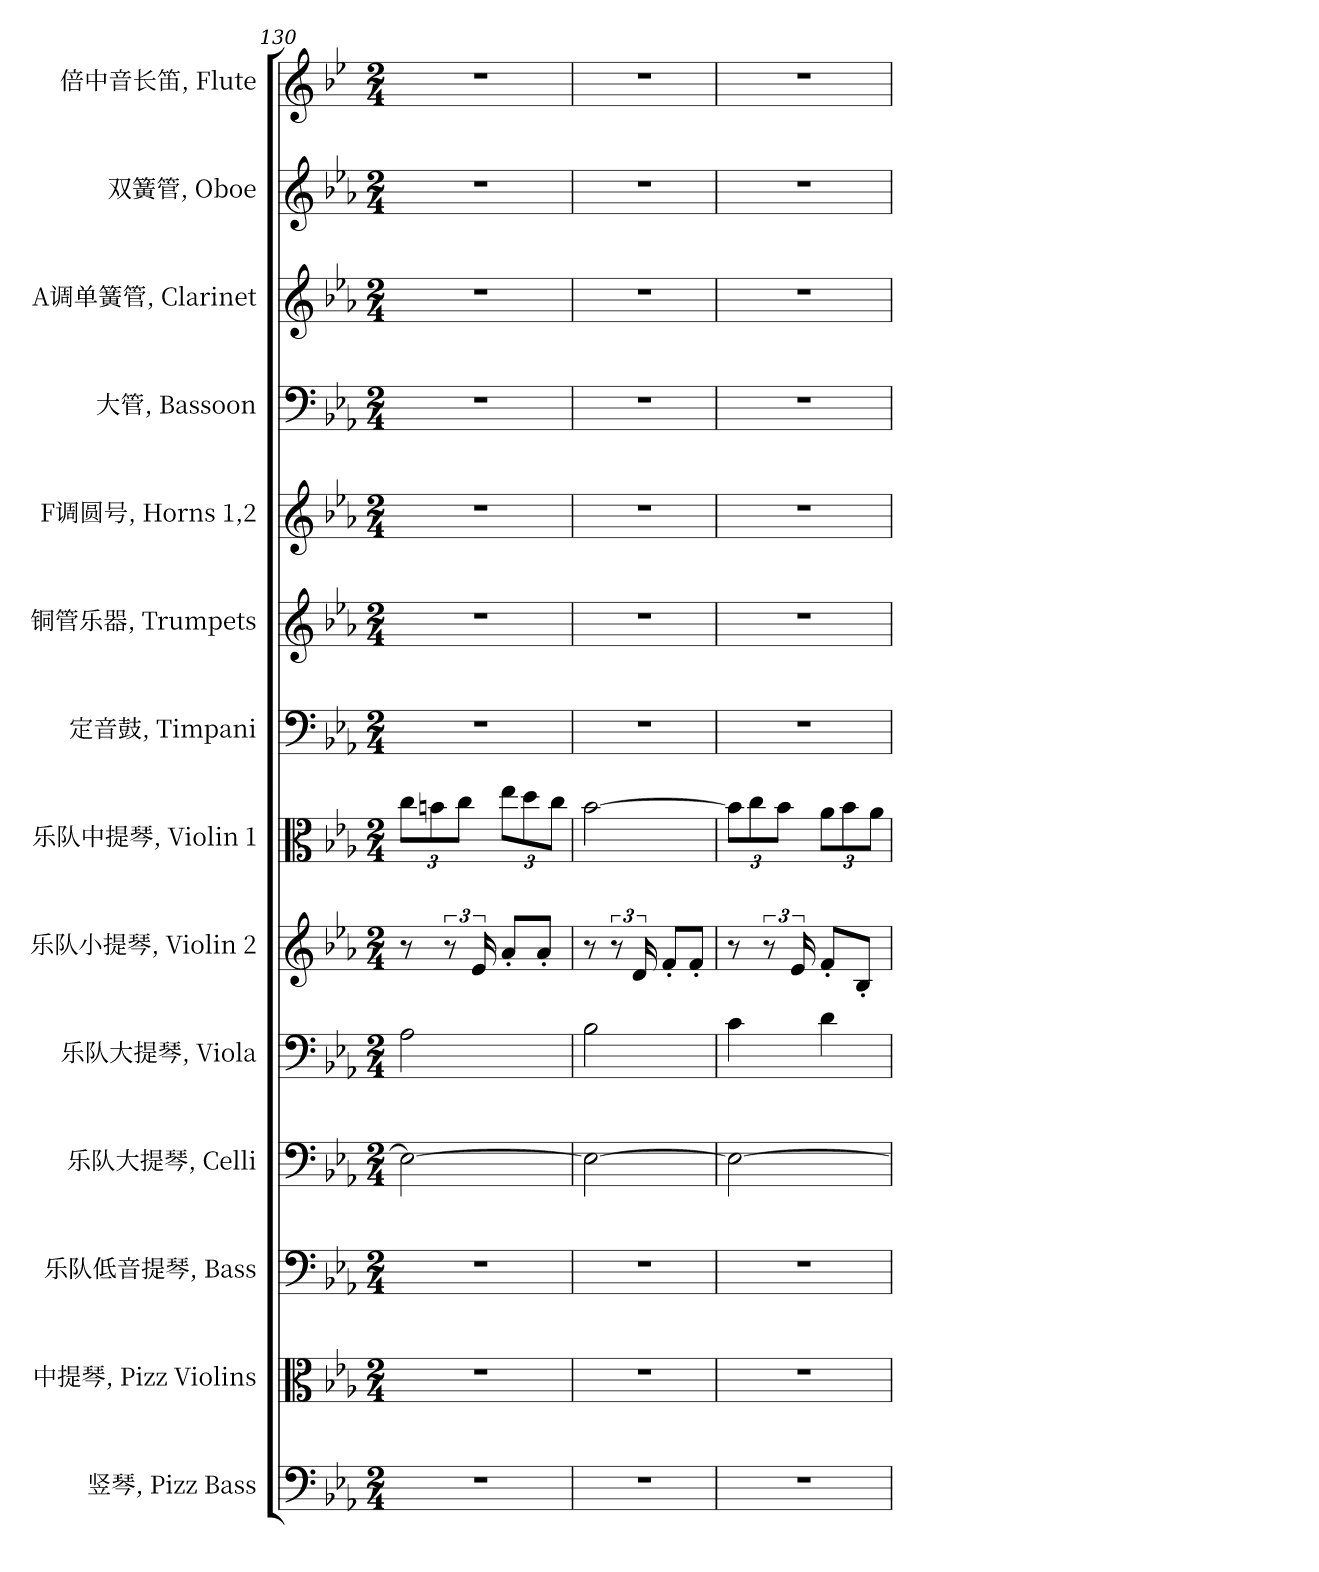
**kern	**kern	**kern	**kern	**kern	**kern	**kern	**kern	**kern	**kern	**kern	**kern	**kern	**kern
*part14	*part13	*part12	*part11	*part10	*part9	*part8	*part7	*part6	*part5	*part4	*part3	*part2	*part1
*staff14	*staff13	*staff12	*staff11	*staff10	*staff9	*staff8	*staff7	*staff6	*staff5	*staff4	*staff3	*staff2	*staff1
*I"竖琴, Pizz Bass	*I"中提琴, Pizz Violins	*I"乐队低音提琴, Bass	*I"乐队大提琴, Celli	*I"乐队大提琴, Viola	*I"乐队小提琴, Violin 2	*I"乐队中提琴, Violin 1	*I"定音鼓, Timpani	*I"铜管乐器, Trumpets	*I"F调圆号, Horns 1,2	*I"大管, Bassoon	*I"A调单簧管, Clarinet	*I"双簧管, Oboe	*I"倍中音长笛, Flute
*	*	*	*	*	*	*	*I'Timp.	*	*I'F Hn.	*I'Bsn.	*I'A Cl.	*I'Ob.	*
!!LO:PB:g=z
*clefF4	*clefC3	*clefF4	*clefF4	*clefF4	*clefG2	*clefC3	*clefF4	*clefG2	*clefG2	*clefF4	*clefG2	*clefG2	*clefG2
*	*	*ITrd7c12	*	*	*	*	*	*	*ITrd4c7	*	*ITrd2c3	*	*ITrd10c17
*k[b-e-a-]	*k[b-e-a-]	*k[b-e-a-]	*k[b-e-a-]	*k[b-e-a-]	*k[b-e-a-]	*k[b-e-a-]	*k[b-e-a-]	*k[b-e-a-]	*k[b-e-a-d-]	*k[b-e-a-]	*k[]	*k[b-e-a-]	*k[b-e-]
*M2/4	*M2/4	*M2/4	*M2/4	*M2/4	*M2/4	*M2/4	*M2/4	*M2/4	*M2/4	*M2/4	*M2/4	*M2/4	*M2/4
*	*	*	*	*	*	*Xbrackettup	*	*	*	*	*	*	*
=130	=130	=130	=130	=130	=130	=130	=130	=130	=130	=130	=130	=130	=130
2r	2r	2r	2E-\_	2A-\	8r	12cc\L	2r	2r	2r	2r	2r	2r	2r
.	.	.	.	.	.	12bn\	.	.	.	.	.	.	.
.	.	.	.	.	12r	.	.	.	.	.	.	.	.
.	.	.	.	.	.	12cc\J	.	.	.	.	.	.	.
.	.	.	.	.	24e-/	.	.	.	.	.	.	.	.
.	.	.	.	.	8a-'/L	12ee-\L	.	.	.	.	.	.	.
.	.	.	.	.	.	12dd\	.	.	.	.	.	.	.
.	.	.	.	.	8a-'/J	.	.	.	.	.	.	.	.
.	.	.	.	.	.	12cc\J	.	.	.	.	.	.	.
=131	=131	=131	=131	=131	=131	=131	=131	=131	=131	=131	=131	=131	=131
2r	2r	2r	2E-\_	2B-\	8r	[2b-\	2r	2r	2r	2r	2r	2r	2r
.	.	.	.	.	12r	.	.	.	.	.	.	.	.
.	.	.	.	.	24d/	.	.	.	.	.	.	.	.
.	.	.	.	.	8f'/L	.	.	.	.	.	.	.	.
.	.	.	.	.	8f'/J	.	.	.	.	.	.	.	.
=132	=132	=132	=132	=132	=132	=132	=132	=132	=132	=132	=132	=132	=132
2r	2r	2r	2E-\_	4c\	8r	12b-\L]	2r	2r	2r	2r	2r	2r	2r
.	.	.	.	.	.	12cc\	.	.	.	.	.	.	.
.	.	.	.	.	12r	.	.	.	.	.	.	.	.
.	.	.	.	.	.	12b-\J	.	.	.	.	.	.	.
.	.	.	.	.	24e-/	.	.	.	.	.	.	.	.
.	.	.	.	4d\	8f'/L	12a-\L	.	.	.	.	.	.	.
.	.	.	.	.	.	12b-\	.	.	.	.	.	.	.
.	.	.	.	.	8B-'/J	.	.	.	.	.	.	.	.
.	.	.	.	.	.	12a-\J	.	.	.	.	.	.	.
=	=	=	=	=	=	=	=	=	=	=	=	=	=
*-	*-	*-	*-	*-	*-	*-	*-	*-	*-	*-	*-	*-	*-
